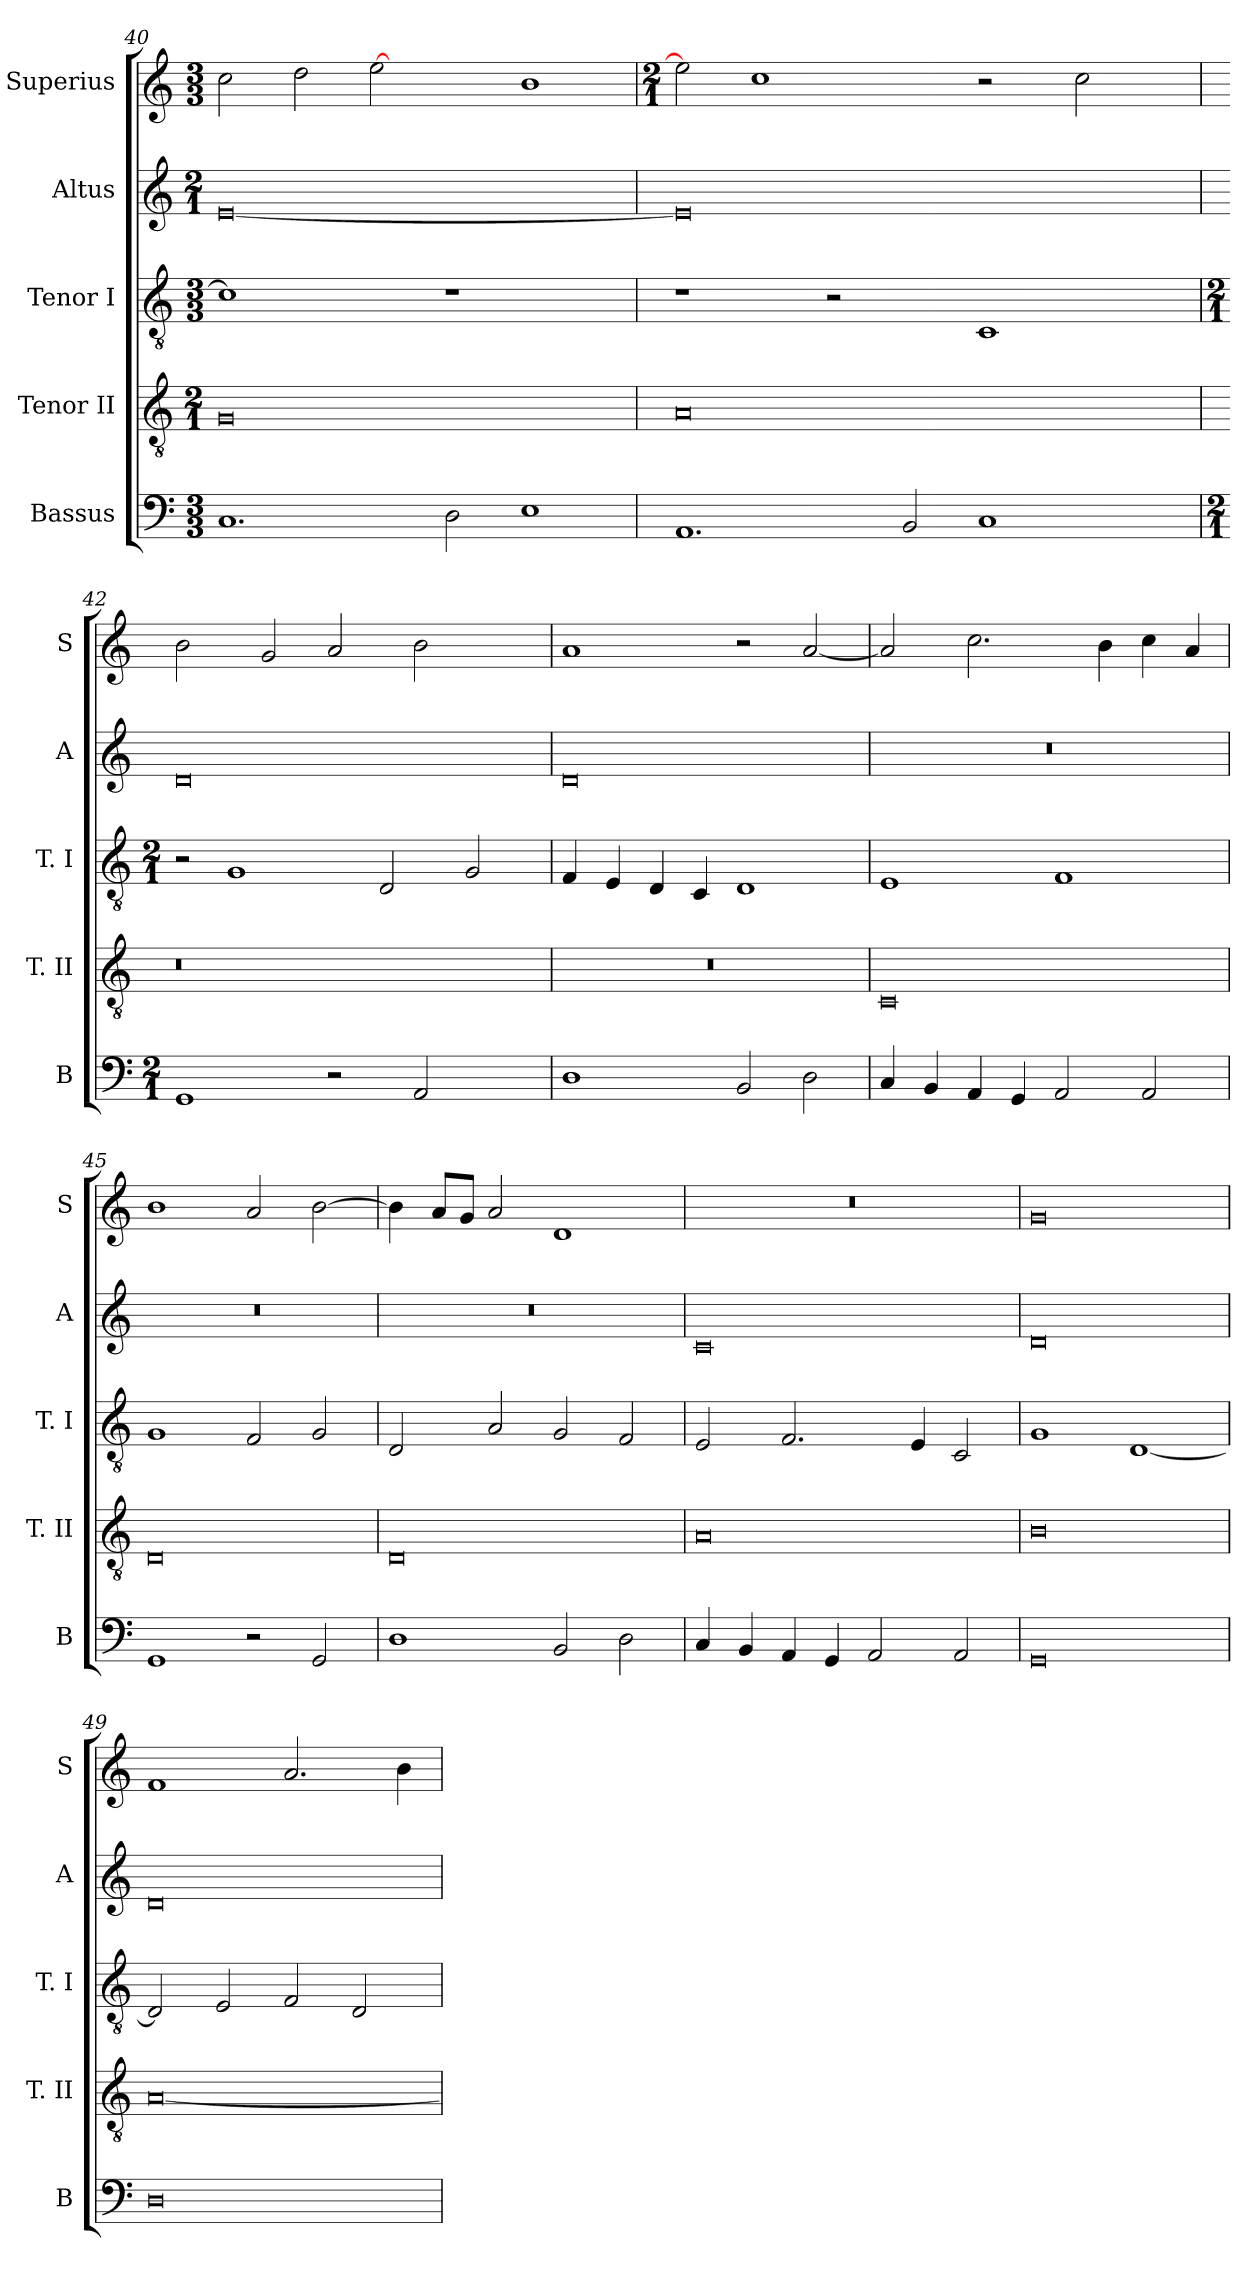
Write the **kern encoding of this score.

**kern	**kern	**kern	**kern	**kern
*part5	*part4	*part3	*part2	*part1
*staff5	*staff4	*staff3	*staff2	*staff1
*I"Bassus	*I"Tenor II	*I"Tenor I	*I"Altus	*I"Superius
*I'B	*I'T. II	*I'T. I	*I'A	*I'S
*clefF4	*clefGv2	*clefGv2	*clefG2	*clefG2
*k[]	*k[]	*k[]	*k[]	*k[]
*C:	*C:	*C:	*C:	*C:
*M3/3	*M2/1	*M3/3	*M2/1	*M3/3
*Xtuplet	*	*	*	*Xtuplet
=40	=40	=40	=40	=40
3%2.C	0G	1c]	[0e	3cc
.	.	.	.	3dd
.	.	.	.	[3ee
3D	.	1r	.	3ryy
3%2E	.	.	.	3%2b
=41	=41	=41	=41	=41
*	*	*	*	*M2/1
*	*	*Xtuplet	*	*
3%2.AA	0A	3%2r	0e]	3ee]
.	.	.	.	1cc
.	.	3r	.	.
3BB	.	3ryy	.	.
3%2C	.	3%2C	.	2r
.	.	.	.	2cc
3ryy	3ryy	3ryy	3ryy	.
=42	=42	=42	=42	=42
*M2/1	*	*M2/1	*	*
1GG	0r	3r	0d	2b
.	.	1G	.	.
.	.	.	.	2g
2r	.	.	.	2a
.	.	2D	.	.
2AA	.	.	.	2b
.	.	2G	.	.
3ryy	3ryy	.	3ryy	3ryy
=43	=43	=43	=43	=43
1D	0r	4F	0d	1a
.	.	4E	.	.
.	.	4D	.	.
.	.	4C	.	.
2BB	.	1D	.	2r
2D	.	.	.	[2a
=44	=44	=44	=44	=44
4C	0C	1E	0r	2a]
4BB	.	.	.	.
4AA	.	.	.	2.cc
4GG	.	.	.	.
2AA	.	1F	.	.
.	.	.	.	4b
2AA	.	.	.	4cc
.	.	.	.	4a
=45	=45	=45	=45	=45
1GG	0D	1G	0r	1b
2r	.	2F	.	2a
2GG	.	2G	.	[2b
=46	=46	=46	=46	=46
1D	0D	2D	0r	4b]
.	.	.	.	8aL
.	.	.	.	8gJ
.	.	2A	.	2a
2BB	.	2G	.	1d
2D	.	2F	.	.
=47	=47	=47	=47	=47
4C	0A	2E	0c	0r
4BB	.	.	.	.
4AA	.	2.F	.	.
4GG	.	.	.	.
2AA	.	.	.	.
.	.	4E	.	.
2AA	.	2C	.	.
=48	=48	=48	=48	=48
0GG	0B	1G	0d	0g
.	.	[1D	.	.
=49	=49	=49	=49	=49
0D	[0A	2D]	0d	1f
.	.	2E	.	.
.	.	2F	.	2.a
.	.	2D	.	.
.	.	.	.	4b
=	=	=	=	=
*-	*-	*-	*-	*-
